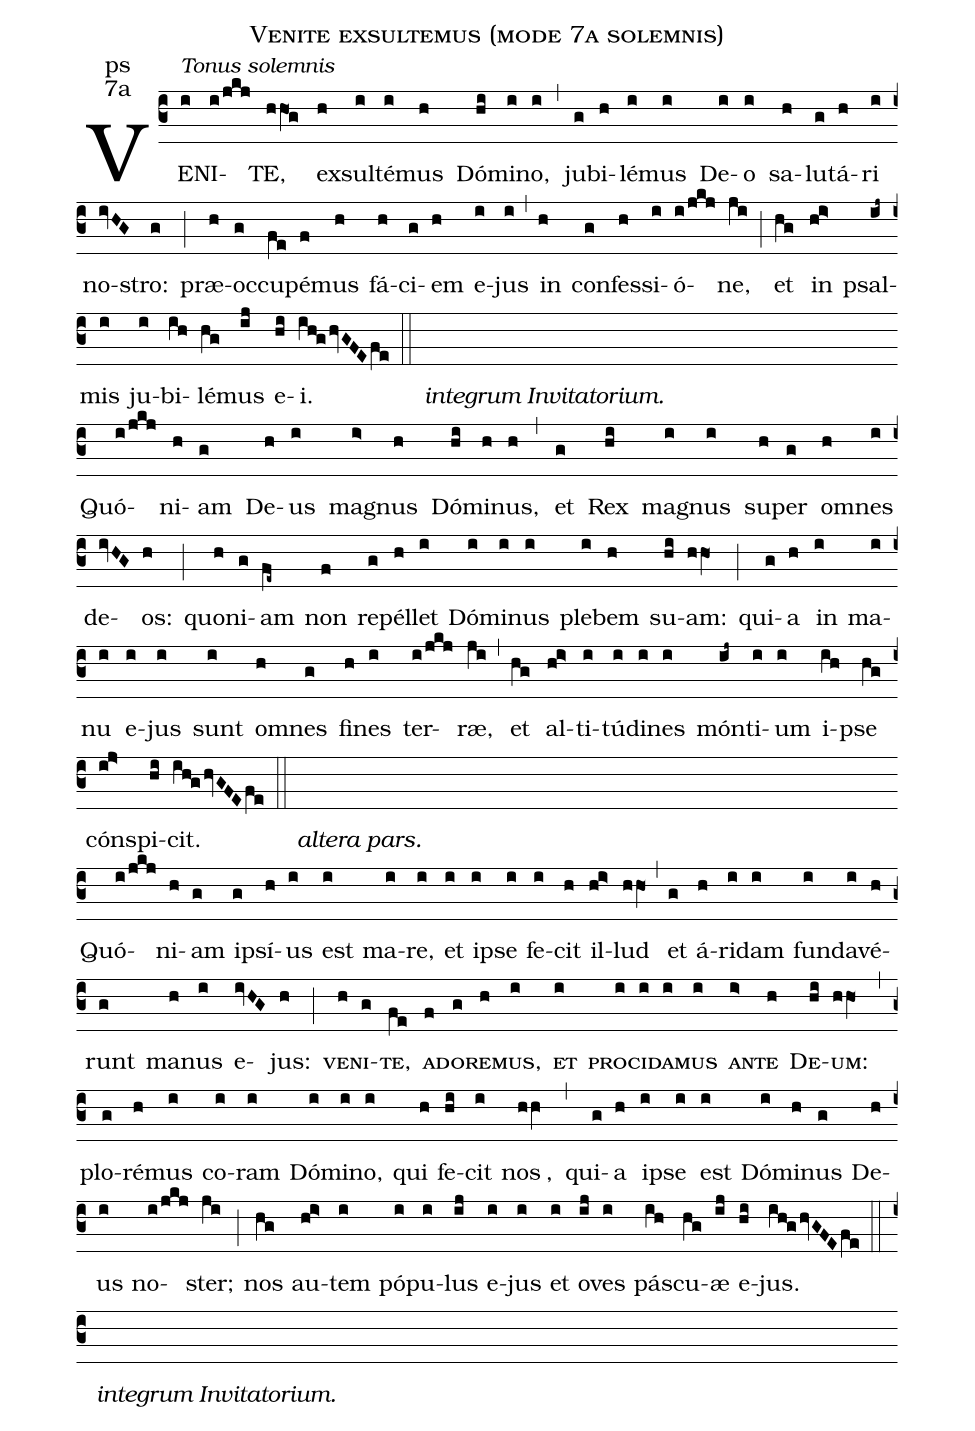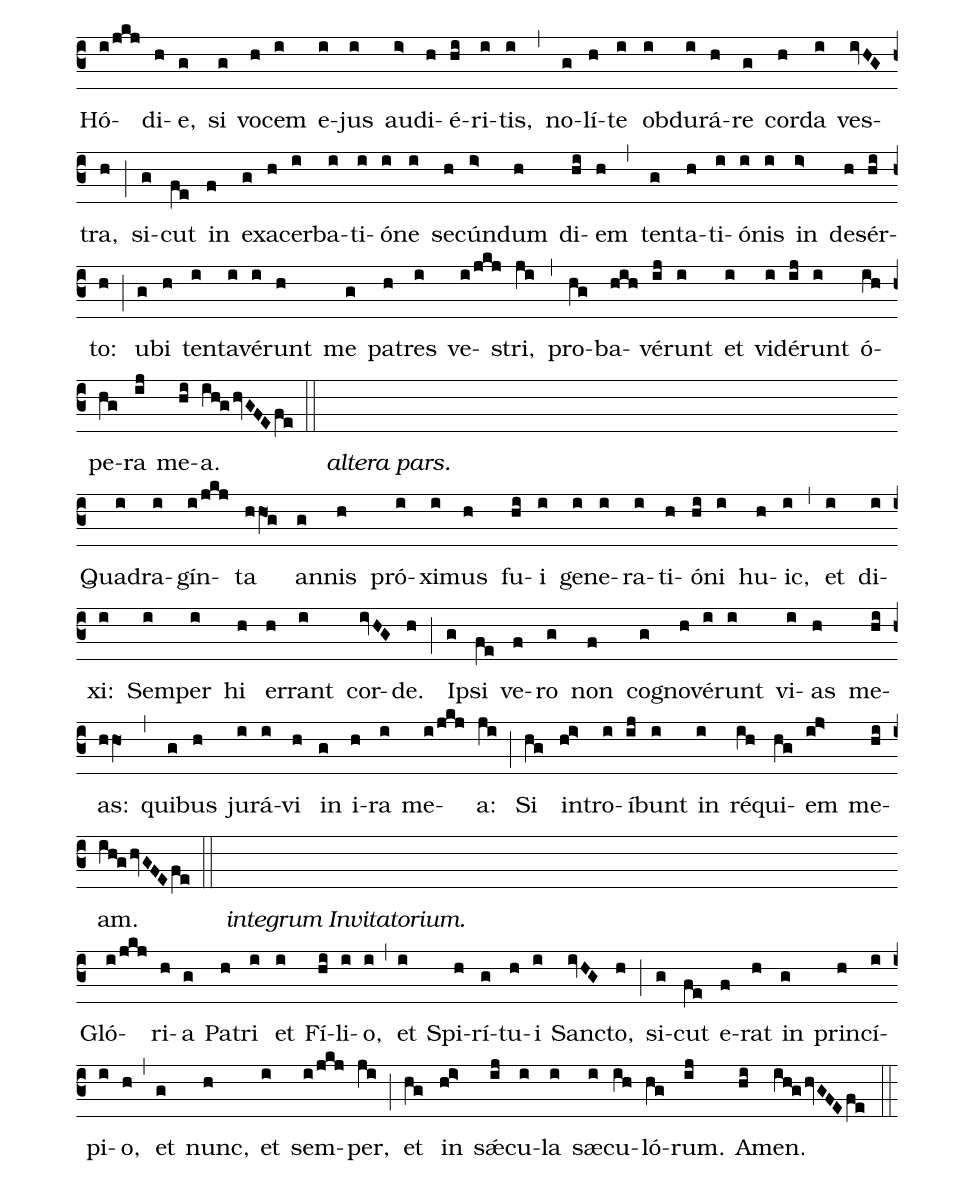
name:Venite exsultemus (mode 7a solemnis);
office-part:ps;
mode:7a;
%%
(c3) VE([alt:Tonus solemnis]i)NI(i/jkj)TE,(hhO1!g) ex(h)sul(i)té(i)mus(h) Dó(hi)mi(i)no,(i) (,)
ju(g)bi(h)lé(i)mus(i) De(i)o(i) sa(h)lu(g)tá(h)ri(i) no(ivHG)stro:(g) (;)
præ(h)oc(g)cu(fe)pé(f)mus(h) fá(h)ci(g)em(h) e(i)jus(i) (,)
in(h) con(g)fes(h)si(i)ó(i/jkj)ne,(ji) (;)
et(hg) in(hi>) psal(ij~)mis(i) ju(i)bi(ih)lé(hg)mus(ij) e(hi)i.(ih@g/hvGFEfe)
(::/) <i>integrum Invitatorium.</i>( ) (Z-)
%
Quó(i/jkj)ni(h)am(g) De(h)us(i) mag(i>)nus(h) Dó(hi)mi(h)nus,(h) (,)
et(g) Rex(hi) mag(i)nus(i) su(h)per(g) om(h)nes(i) de(ivHG)os:(h) (;)
quo(h)ni(g)am(fe~) non(f) re(g)pél(h)let(i) Dó(i)mi(i)nus(i) ple(i)bem(h) su(hi)am:(hhO1) (;)
qui(g)a(h) in(i) ma(i)nu(i) e(i)jus(i) sunt(i) om(h)nes(g) fi(h)nes(i) ter(i/jkj)ræ,(ji) (,)
et(hg) al(hi>)ti(i)tú(i)di(i)nes(i) món(ij~)ti(i)um(i) i(ih)pse(hg) cón(ij>)spi(hi)cit.(ih@g/hvGFEfe)
(::/)  <i>altera pars.</i>( ) (Z-)
%
Quó(i/jkj)ni(h)am(g) i(g)psí(h)us(i) est(i) ma(i)re,(i) et(i) i(i)pse(i) fe(i)cit(h) il(hi>)lud(hhO1) (,)
et(g) á(h)ri(i)dam(i) fun(i)da(i)vé(h)runt(g) ma(h)nus(i) e(ivHG)jus:(h) (;)
<sc>ve(h)ni(g)te,(fe) ad(f)o(g)re(h)mus,(i) et(i) pro(i)ci(i)da(i)mus(i) an(i>)te(h) De(hi)um:</sc>(hhO1) (,)
plo(g)ré(h)mus(i) co(i)ram(i) Dó(i)mi(i)no,(i) qui(h) fe(hi)cit(i) nos(hhV), (,)
qui(g)a(h) ip(i)se(i) est(i) Dó(i)mi(h)nus(g) De(h)us(i) no(i/jkj)ster;(ji) (;)
nos(hg) au(hi>)tem(i) pó(i)pu(i)lus(ij) e(i)jus(i) et(i) o(ij)ves(i) pás(ih)cu(hg)æ(ij) e(hi)jus.(ih@g/hvGFEfe)
(::/) <i>integrum Invitatorium.</i>( ) (Z-)
%
Hó(i/jkj)di(h)e,(g) si(g) vo(h)cem(i) e(i)jus(i) au(i>)di(h)é(hi)ri(i)tis,(i) (,)
no(g)lí(h)te(i) ob(i)du(i)rá(h)re(g) cor(h)da(i) ves(ivHG)tra,(h) (;)
si(g)cut(fe) in(f) ex(g)a(h)cer(i)ba(i)ti(i)ó(i)ne(i) se(h)cún(i>)dum(h) di(hi)em(h) (,)
ten(g)ta(h)ti(i)ó(i)nis(i) in(i>) de(h)sér(hi)to:(h) (;)
u(g)bi(h) ten(i)ta(i)vé(i)runt(h) me(g) pa(h)tres(i) ve(i/jkj)stri,(ji) (,)
pro(hg)ba(hih)vé(ij)runt(i) et(i) vi(i)dé(ij)runt(i) ó(ih)pe(hg)ra(ij) me(hi)a.(ih@g/hvGFEfe)
 (::/) <i>altera pars.</i>( ) (Z-)
%
Qua(i)dra(i)gín(i/jkj)ta(hhO1!g) an(g)nis(h) pró(i)xi(i)mus(h) fu(hi)i(i) ge(i)ne(i)ra(i)ti(h)ó(hi)ni(i) hu(h)ic,(i) (,)
et(i) di(i)xi:(i) Sem(i)per(i) hi(h) er(h)rant(i) cor(ivHG)de.(h) (;)
Ip(g)si(fe) ve(f)ro(g) non(f) cog(g)no(h)vé(i)runt(i) vi(i)as(h) me(hi)as:(hhO1) (,)
qui(g)bus(h) ju(i)rá(i)vi(h) in(g) i(h)ra(i) me(i/jkj)a:(ji) (;)
Si(hg) in(hi>)tro(i)í(ij)bunt(i) in(i) ré(ih)qui(hg)em(ij>) me(hi)am.(ih@g/hvGFEfe)
(::/) <i>integrum Invitatorium.</i>( ) (Z-)
%
Gló(i/jkj)ri(h)a(g) Pa(h)tri(i) et(i) Fí(hi)li(i)o,(i) (,)
et(i) Spi(h)rí(g)tu(h)i(i) Sanc(ivHG)to,(h) (;)
si(g)cut(fe) e(f)rat(h) in(g) prin(h)cí(i)pi(i)o,(h) (,)
et(g) nunc,(h) et(i) sem(i/jkj)per,(ji) (;)
et(hg) in(hi>) sǽ(ij)cu(i)la(i) sæ(i)cu(ih)ló(hg)rum.(ij) A(hi)men.(ih@g/hvGFEfe) (::///) <i>alt. p. d. int. Invit.</i>( ) (Z-)
